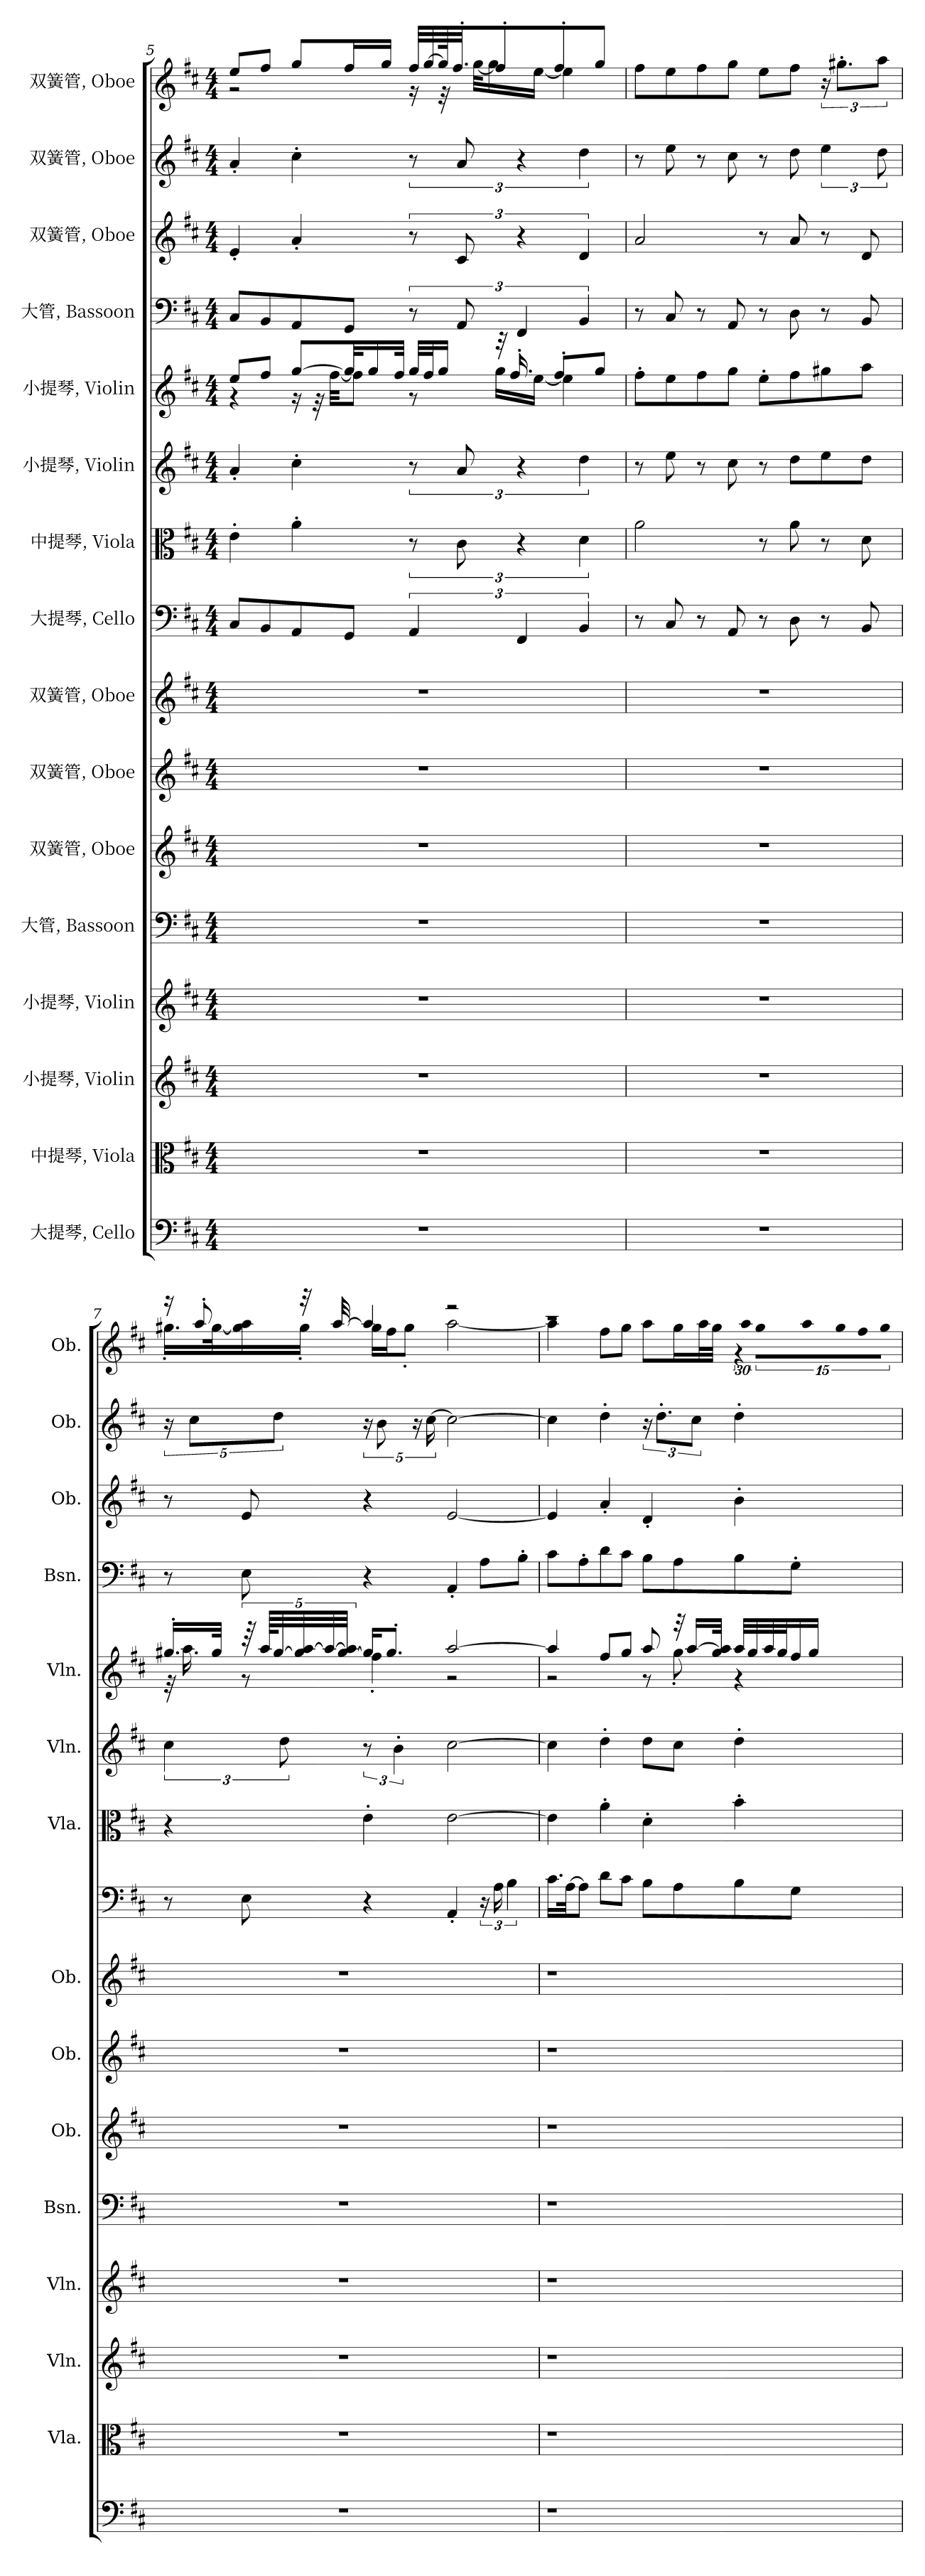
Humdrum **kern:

**kern	**kern	**kern	**kern	**kern	**kern	**kern	**kern	**kern	**kern	**kern	**kern	**kern	**kern	**kern	**kern
*part16	*part15	*part14	*part13	*part12	*part11	*part10	*part9	*part8	*part7	*part6	*part5	*part4	*part3	*part2	*part1
*staff16	*staff15	*staff14	*staff13	*staff12	*staff11	*staff10	*staff9	*staff8	*staff7	*staff6	*staff5	*staff4	*staff3	*staff2	*staff1
*I"大提琴, Cello	*I"中提琴, Viola	*I"小提琴, Violin	*I"小提琴, Violin	*I"大管, Bassoon	*I"双簧管, Oboe	*I"双簧管, Oboe	*I"双簧管, Oboe	*I"大提琴, Cello	*I"中提琴, Viola	*I"小提琴, Violin	*I"小提琴, Violin	*I"大管, Bassoon	*I"双簧管, Oboe	*I"双簧管, Oboe	*I"双簧管, Oboe
*	*I'Vla.	*I'Vln.	*I'Vln.	*I'Bsn.	*I'Ob.	*I'Ob.	*I'Ob.	*	*I'Vla.	*I'Vln.	*I'Vln.	*I'Bsn.	*I'Ob.	*I'Ob.	*I'Ob.
*clefF4	*clefC3	*clefG2	*clefG2	*clefF4	*clefG2	*clefG2	*clefG2	*clefF4	*clefC3	*clefG2	*clefG2	*clefF4	*clefG2	*clefG2	*clefG2
*k[f#c#]	*k[f#c#]	*k[f#c#]	*k[f#c#]	*k[f#c#]	*k[f#c#]	*k[f#c#]	*k[f#c#]	*k[f#c#]	*k[f#c#]	*k[f#c#]	*k[f#c#]	*k[f#c#]	*k[f#c#]	*k[f#c#]	*k[f#c#]
*M4/4	*M4/4	*M4/4	*M4/4	*M4/4	*M4/4	*M4/4	*M4/4	*M4/4	*M4/4	*M4/4	*M4/4	*M4/4	*M4/4	*M4/4	*M4/4
=5	=5	=5	=5	=5	=5	=5	=5	=5	=5	=5	=5	=5	=5	=5	=5
*	*	*	*	*	*	*	*	*	*	*	*^	*	*	*	*^
1r	1r	1r	1r	1r	1r	1r	1r	8C#/L	4e'\	4a'/	8ee/L	4r	8C#/L	4e'/	4a'/	8ee/L	2r
.	.	.	.	.	.	.	.	8BB/	.	.	8ff#/J	.	8BB/	.	.	8ff#/J	.
.	.	.	.	.	.	.	.	8AA/	4a'\	4cc#'\	[8gg/L	16r	8AA/	4a'/	4cc#'\	8gg/L	.
.	.	.	.	.	.	.	.	.	.	.	.	32r	.	.	.	.	.
.	.	.	.	.	.	.	.	.	.	.	.	[32ff#\KKL	.	.	.	.	.
.	.	.	.	.	.	.	.	8GG/J	.	.	32gg/KL]	8ff#\J]	8GG/J	.	.	16ff#/L	.
.	.	.	.	.	.	.	.	.	.	.	16gg/	.	.	.	.	.	.
.	.	.	.	.	.	.	.	.	.	.	.	.	.	.	.	16gg/JJ	.
.	.	.	.	.	.	.	.	.	.	.	32ff#/JJk	.	.	.	.	.	.
.	.	.	.	.	.	.	.	6AA/	12r	12r	32gg/LLL	8r	12r	12r	12r	32ff#/LLL	16r
.	.	.	.	.	.	.	.	.	.	.	32ff#/J	.	.	.	.	[32gg/	.
.	.	.	.	.	.	.	.	.	.	.	16gg/JJ	.	.	.	.	64gg/K]	32r
.	.	.	.	.	.	.	.	.	.	.	.	.	.	.	.	32.ff#'/JJ	.
.	.	.	.	.	.	.	.	.	12c#\	12a/	.	.	12AA/	12c#/	12a/	.	.
.	.	.	.	.	.	.	.	.	.	.	.	.	.	.	.	.	[32gg\KLL
.	.	.	.	.	.	.	.	.	.	.	32r	16gg\LL	.	.	.	8ff#'/	16gg\]
.	.	.	.	.	.	.	.	.	.	.	16.ff#'/	.	.	.	.	.	.
.	.	.	.	.	.	.	.	6FF#/	6r	6r	.	.	6FF#/	6r	6r	.	.
.	.	.	.	.	.	.	.	.	.	.	.	[16ee\JJ	.	.	.	.	[16ee\JJ
.	.	.	.	.	.	.	.	.	.	.	8ff#'/L	4ee\]	.	.	.	8ff#'/	4ee\]
.	.	.	.	.	.	.	.	6BB/	6d\	6dd\	.	.	6BB/	6d/	6dd\	.	.
.	.	.	.	.	.	.	.	.	.	.	8gg/J	.	.	.	.	8gg/J	.
*	*	*	*	*	*	*	*	*	*	*	*v	*v	*	*	*	*v	*v
=6	=6	=6	=6	=6	=6	=6	=6	=6	=6	=6	=6	=6	=6	=6	=6
1r	1r	1r	1r	1r	1r	1r	1r	8r	2a\	8r	8ff#'\L	8r	2a/	8r	8ff#\L
.	.	.	.	.	.	.	.	8C#/	.	8ee\	8ee\	8C#/	.	8ee\	8ee\
.	.	.	.	.	.	.	.	8r	.	8r	8ff#\	8r	.	8r	8ff#\
.	.	.	.	.	.	.	.	8AA/	.	8cc#\	8gg\J	8AA/	.	8cc#\	8gg\J
.	.	.	.	.	.	.	.	8r	8r	8r	8ee'\L	8r	8r	8r	8ee\L
.	.	.	.	.	.	.	.	8D\	8a\	8dd\L	8ff#\	8D\	8a/	8dd\	8ff#\J
.	.	.	.	.	.	.	.	8r	8r	8ee\	8gg#X\	8r	8r	6ee\	24r
.	.	.	.	.	.	.	.	.	.	.	.	.	.	.	12.gg#X'\L
.	.	.	.	.	.	.	.	8BB/	8d\	8dd\J	8aa\J	8BB/	8d/	.	.
.	.	.	.	.	.	.	.	.	.	.	.	.	.	12dd\	12aa\J
!!LO:PB:g=z
=7	=7	=7	=7	=7	=7	=7	=7	=7	=7	=7	=7	=7	=7	=7	=7
*	*	*	*	*	*	*	*	*	*	*	*^	*	*	*	*^
1r	1r	1r	1r	1r	1r	1r	1r	8r	4r	6cc#\	16.gg#X'/LL	32r	8r	8r	20r	16r	16.gg#X'\LL
.	.	.	.	.	.	.	.	.	.	.	.	16.aa\	.	.	.	.	.
.	.	.	.	.	.	.	.	.	.	.	.	.	.	.	10cc#\L	.	.
.	.	.	.	.	.	.	.	.	.	.	.	.	.	.	.	8aa'/	.
.	.	.	.	.	.	.	.	.	.	.	32gg#/JJk	.	.	.	.	.	[32gg#\K
.	.	.	.	.	.	.	.	8E\	.	.	80r	8r	8E\	8e/	.	.	16gg#\] 16aa\
.	.	.	.	.	.	.	.	.	.	.	80aa/KLLL	.	.	.	.	.	.
.	.	.	.	.	.	.	.	.	.	.	[40gg#/	.	.	.	10dd\J	.	.
.	.	.	.	.	.	.	.	.	.	12dd\	.	.	.	.	.	.	.
.	.	.	.	.	.	.	.	.	.	.	40gg#/] [40aa/	.	.	.	.	.	.
.	.	.	.	.	.	.	.	.	.	.	.	.	.	.	.	32r	16gg#'\JJ
.	.	.	.	.	.	.	.	.	.	.	40aa/_	.	.	.	.	.	.
.	.	.	.	.	.	.	.	.	.	.	.	.	.	.	.	[32aa/	.
.	.	.	.	.	.	.	.	.	.	.	[40gg#/ 40aa/]JJJ	.	.	.	.	.	.
.	.	.	.	.	.	.	.	4r	4e'\	12r	16gg#/KL]	4ff#'\	4r	4r	20r	4aa/]	16gg#\LL
.	.	.	.	.	.	.	.	.	.	.	.	.	.	.	10b\	.	.
.	.	.	.	.	.	.	.	.	.	.	8.gg#'/J	.	.	.	.	.	16ff#\J
.	.	.	.	.	.	.	.	.	.	6b'\	.	.	.	.	.	.	.
.	.	.	.	.	.	.	.	.	.	.	.	.	.	.	.	.	8gg#'\J
.	.	.	.	.	.	.	.	.	.	.	.	.	.	.	20r	.	.
.	.	.	.	.	.	.	.	.	.	.	.	.	.	.	[20cc#\	.	.
.	.	.	.	.	.	.	.	4AA'/	[2e\	[2cc#\	[2aa/	2r	4AA'/	[2e/	2cc#\_	2r	[2aa\
.	.	.	.	.	.	.	.	24r	.	.	.	.	8A\L	.	.	.	.
.	.	.	.	.	.	.	.	24A\	.	.	.	.	.	.	.	.	.
.	.	.	.	.	.	.	.	6B\	.	.	.	.	.	.	.	.	.
.	.	.	.	.	.	.	.	.	.	.	.	.	8B'\J	.	.	.	.
=8	=8	=8	=8	=8	=8	=8	=8	=8	=8	=8	=8	=8	=8	=8	=8	=8	=8
1r	1r	1r	1r	1r	1r	1r	1r	16.c#\LL	4e\]	4cc#\]	4aa/]	2r	8c#\L	4e/]	4cc#\]	1r	4aa\]
.	.	.	.	.	.	.	.	[32A\JK	.	.	.	.	.	.	.	.	.
.	.	.	.	.	.	.	.	8A\J]	.	.	.	.	8A'\	.	.	.	.
.	.	.	.	.	.	.	.	8d\L	4a'\	4dd'\	8ff#/L	.	8d\	4a'/	4dd'\	.	8ff#\L
.	.	.	.	.	.	.	.	8c#\J	.	.	8gg/J	.	8c#\J	.	.	.	8gg\J
.	.	.	.	.	.	.	.	8B\L	4d'\	8dd\L	8aa/	8r	8B\L	4d'/	24r	.	8aa\L
.	.	.	.	.	.	.	.	.	.	.	.	.	.	.	12.dd'\L	.	.
.	.	.	.	.	.	.	.	8A\	.	8cc#\J	32r	8gg'\	8A\	.	.	.	16gg\L
.	.	.	.	.	.	.	.	.	.	.	[16aa/LL	.	.	.	.	.	.
.	.	.	.	.	.	.	.	.	.	.	.	.	.	.	12cc#\J	.	.
.	.	.	.	.	.	.	.	.	.	.	.	.	.	.	.	.	32aa\L
.	.	.	.	.	.	.	.	.	.	.	32gg/ 32aa/]JJk	.	.	.	.	.	32gg\JJJ
!	!	!	!	!	!	!	!	!	!	!	!	!	!	!	!	!	!LO:N:vis=64
.	.	.	.	.	.	.	.	8B\	4b'\	4dd'\	32aa/LLL	4r	8B\	4b'\	4dd'\	.	960%17r
!	!	!	!	!	!	!	!	!	!	!	!	!	!	!	!	!	!LO:N:vis=256%9
.	.	.	.	.	.	.	.	.	.	.	.	.	.	.	.	.	960%17aa\
.	.	.	.	.	.	.	.	.	.	.	32gg/	.	.	.	.	.	.
.	.	.	.	.	.	.	.	.	.	.	.	.	.	.	.	.	1920ryy
!	!	!	!	!	!	!	!	!	!	!	!	!	!	!	!	!	!LO:N:vis=32
.	.	.	.	.	.	.	.	.	.	.	.	.	.	.	.	.	640%23gg\LLL
.	.	.	.	.	.	.	.	.	.	.	32aa/	.	.	.	.	.	.
!	!	!	!	!	!	!	!	!	!	!	!	!	!	!	!	!	!LO:N:vis=32
.	.	.	.	.	.	.	.	.	.	.	.	.	.	.	.	.	640%23aa\
.	.	.	.	.	.	.	.	.	.	.	32gg/J	.	.	.	.	.	.
!	!	!	!	!	!	!	!	!	!	!	!	!	!	!	!	!	!LO:N:vis=32
.	.	.	.	.	.	.	.	.	.	.	.	.	.	.	.	.	640%23gg\
.	.	.	.	.	.	.	.	8G\J	.	.	16ff#/	.	8G'\J	.	.	.	.
!	!	!	!	!	!	!	!	!	!	!	!	!	!	!	!	!	!LO:N:vis=32
.	.	.	.	.	.	.	.	.	.	.	.	.	.	.	.	.	640%23ff#\J
!	!	!	!	!	!	!	!	!	!	!	!	!	!	!	!	!	!LO:N:vis=16
.	.	.	.	.	.	.	.	.	.	.	.	.	.	.	.	.	1920%137gg\JJ
.	.	.	.	.	.	.	.	.	.	.	16gg/JJ	.	.	.	.	.	.
960ryy	960ryy	960ryy	960ryy	960ryy	960ryy	960ryy	960ryy	960ryy	960ryy	960ryy	960ryy	960ryy	960ryy	960ryy	960ryy	960ryy	.
*	*	*	*	*	*	*	*	*	*	*	*v	*v	*	*	*	*v	*v
=	=	=	=	=	=	=	=	=	=	=	=	=	=	=	=
*-	*-	*-	*-	*-	*-	*-	*-	*-	*-	*-	*-	*-	*-	*-	*-
